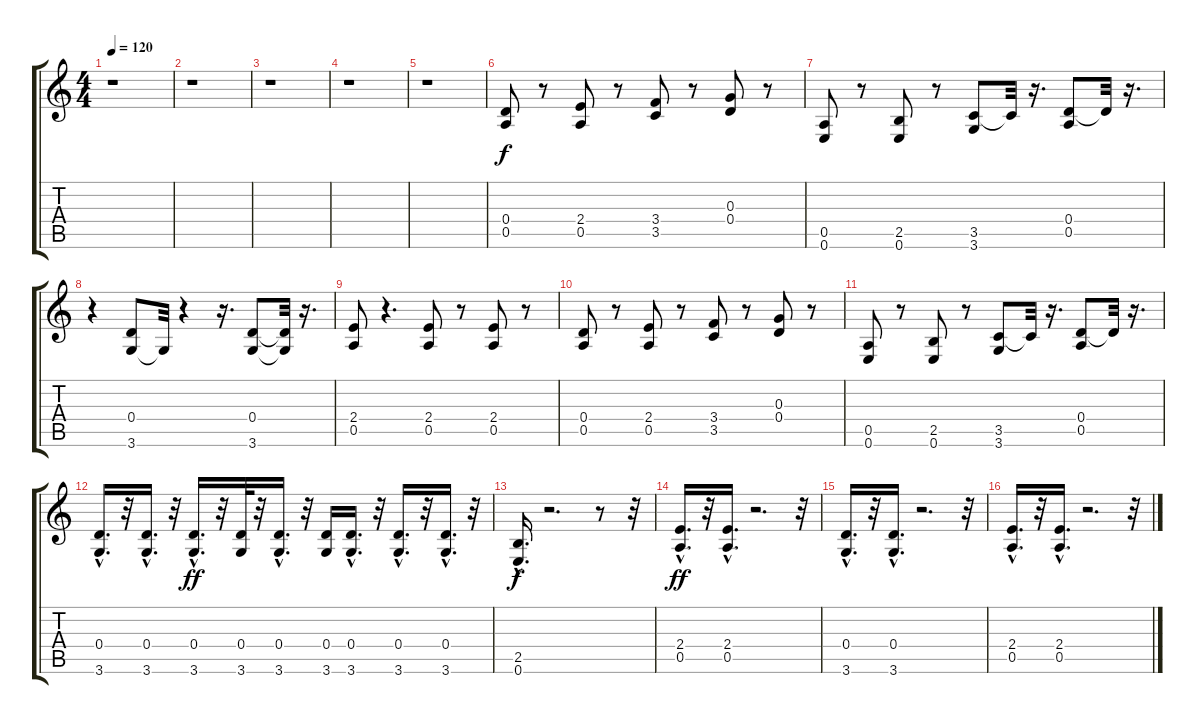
\track "" {instrument distortionguitar}
\staff {score tabs}
\tuning (E4 B3 G3 D3 A2 E2) {hide}
\ts (4 4)
\tempo 120
\clef g2
\ks c
r.1{dy ff} |
r.1 |
r.1 |
r.1 |
r.1 |
(0.4 0.5).8{dy f} r.8 (2.4 0.5).8 r.8 (3.4 3.5).8 r.8 (0.3 0.4).8 r.8 |
(0.5 0.6).8 r.8 (2.5 0.6).8 r.8 (3.5 3.6).8 3.5{t}.32 r.16{d} (0.4 0.5).8 0.4{t}.32 r.16{d} |
r.4 (0.4 3.6).8 3.6{t}.32 r.4 r.16{d} (0.4 3.6).8 (0.4{t} 3.6{t}).32 r.16{d} |
(2.4 0.5).8 r.4{d} (2.4 0.5).8 r.8 (2.4 0.5).8 r.8 |
(0.4 0.5).8 r.8 (2.4 0.5).8 r.8 (3.4 3.5).8 r.8 (0.3 0.4).8 r.8 |
(0.5 0.6).8 r.8 (2.5 0.6).8 r.8 (3.5 3.6).8 3.5{t}.32 r.16{d} (0.4 0.5).8 0.4{t}.32 r.16{d} |
(0.4{hac} 3.6).16{d} r.32 (0.4{hac} 3.6{hac}).16{d} r.32 (0.4{hac} 3.6{hac}).16{d dy ff} r.32 (0.4 3.6).32 r.32 (0.4{hac} 3.6{hac}).16{d} r.32 (0.4 3.6).16 (0.4{hac} 3.6{hac}).16{d} r.32 (0.4{hac} 3.6).16{d} r.32 (0.4{hac} 3.6{hac}).16{d} r.32 |
(2.5{hac} 0.6{hac}).16{d dy f} r.2{d} r.8 r.32 |
(2.4{hac} 0.5{hac}).16{d dy ff} r.32 (2.4{hac} 0.5{hac}).16{d} r.2{d} r.32 |
(0.4{hac} 3.6{hac}).16{d} r.32 (0.4{hac} 3.6{hac}).16{d} r.2{d} r.32 |
(2.4{hac} 0.5{hac}).16{d} r.32 (2.4{hac} 0.5{hac}).16{d} r.2{d} r.32
